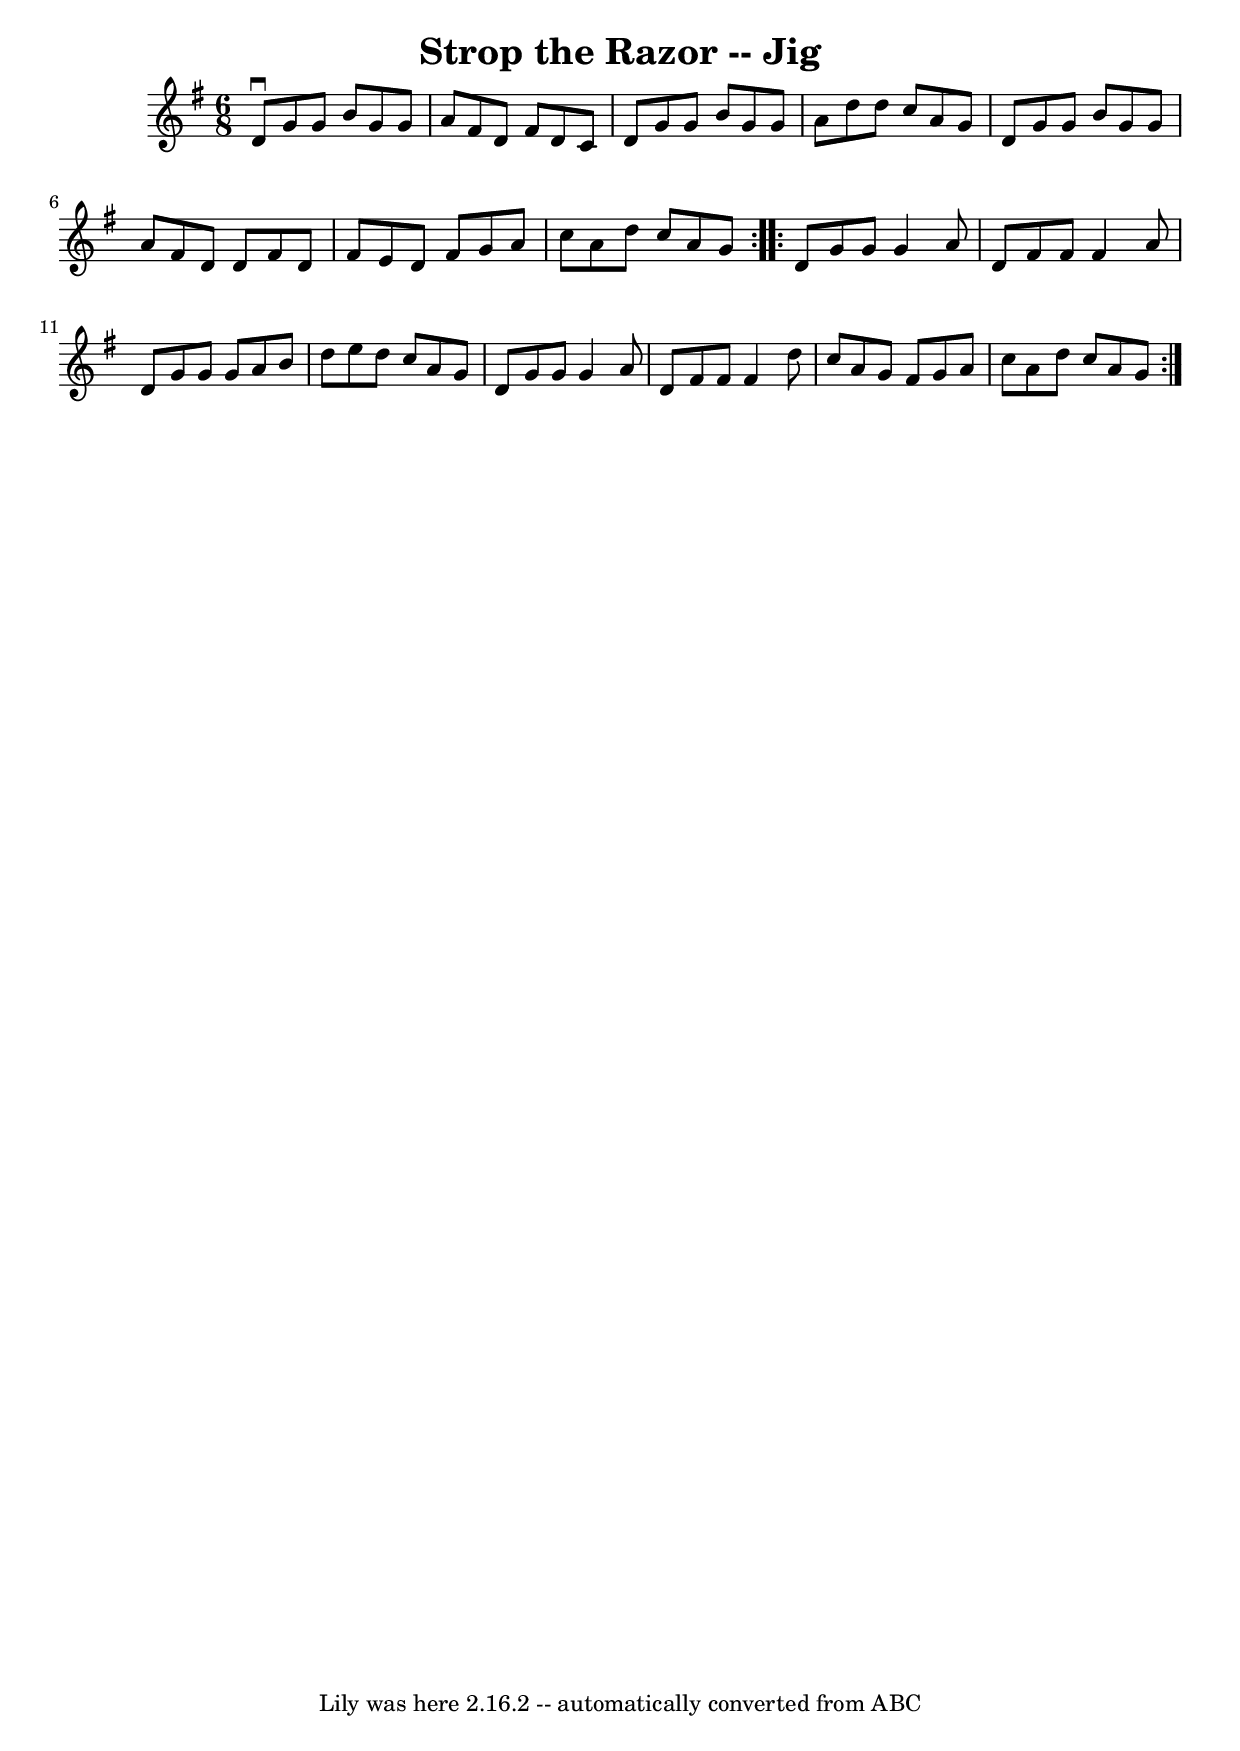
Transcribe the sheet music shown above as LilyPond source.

\version "2.16.2"
\include "Mammoth.ily"
\header {
  %% book = "Ryan's Mammoth Collection"
  crossRefNumber = "1"
  footnotes = "\\\\89 464"
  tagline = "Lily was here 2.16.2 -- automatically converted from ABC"
  title = "Strop the Razor -- Jig"

}
voicedefault =  {



  \repeat volta 2 {

    \time 6/8 
    \key g \major d'8^\downbow g'8 g'8 b'8 g'8 g'8    
    |
    a'8 fis'8 d'8 fis'8 d'8 c'8    |
    d'8 g'8  
    g'8 b'8 g'8 g'8    |
    a'8 d''8 d''8 c''8 a'8    
    g'8    |
    d'8 g'8 g'8 b'8 g'8 g'8    |
    a'8    
    fis'8 d'8 d'8 fis'8 d'8    |
    fis'8 e'8 d'8 fis'8  
    g'8 a'8    |
    c''8 a'8 d''8 c''8 a'8 g'8    
  }     

  \repeat volta 2 {
    d'8 g'8 g'8 g'4 a'8    |
    d'8 fis'8  
    fis'8 fis'4 a'8    |
    d'8 g'8 g'8 g'8 a'8 b'8    
    |
    d''8 e''8 d''8 c''8 a'8 g'8    |
    d'8    
    g'8 g'8 g'4 a'8    |
    d'8 fis'8 fis'8 fis'4 d''8   
    |
    c''8 a'8 g'8 fis'8 g'8 a'8    |
    c''8 a'8 
    d''8 c''8 a'8 g'8    
  }   

}

\score{
  <<

    \context Staff="default"
    {
      \voicedefault 
      
    }

  >>
  \layout {
    
  }
  \midi {
  }

}
